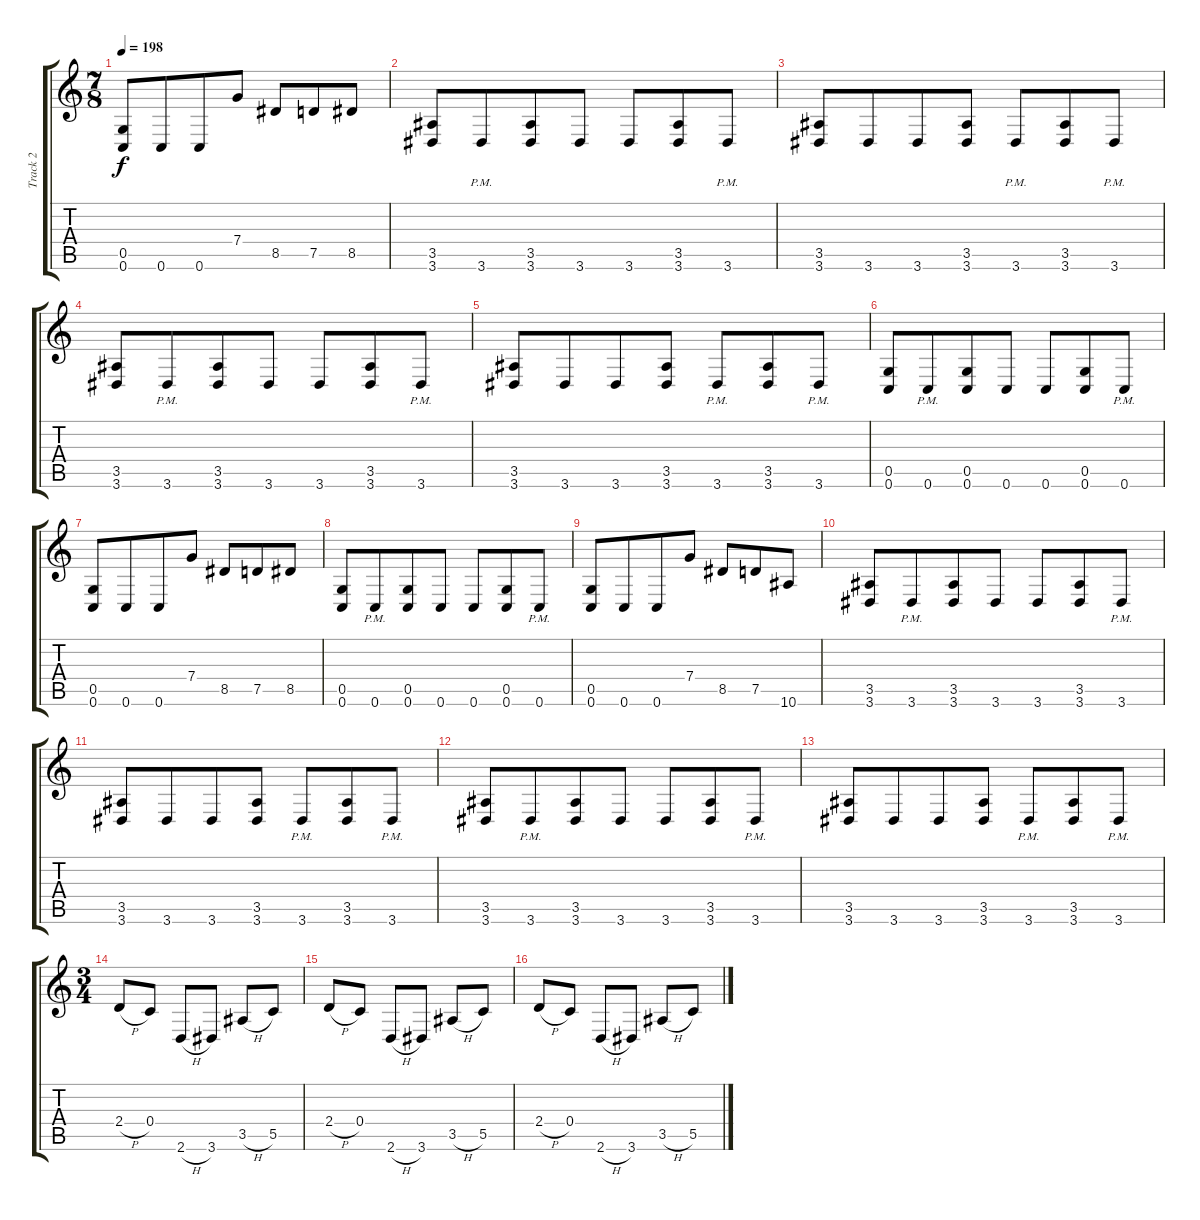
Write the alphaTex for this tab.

\track ("Track 2" "Track 2") {instrument distortionguitar}
\staff {score tabs}
\tuning (D4 A3 F3 C3 G2 C2) {hide}
\ts (7 8)
\tempo 198
\clef g2
\ks c
(0.5 0.6).8{dy f} 0.6.8 0.6.8 7.4.8 8.5.8 7.5.8 8.5.8 |
(3.5 3.6).8 3.6{pm}.8 (3.5 3.6).8 3.6.8 3.6.8 (3.5 3.6).8 3.6{pm}.8 |
(3.5 3.6).8 3.6.8 3.6.8 (3.5 3.6).8 3.6{pm}.8 (3.5 3.6).8 3.6{pm}.8 |
(3.5 3.6).8 3.6{pm}.8 (3.5 3.6).8 3.6.8 3.6.8 (3.5 3.6).8 3.6{pm}.8 |
(3.5 3.6).8 3.6.8 3.6.8 (3.5 3.6).8 3.6{pm}.8 (3.5 3.6).8 3.6{pm}.8 |
(0.5 0.6).8 0.6{pm}.8 (0.5 0.6).8 0.6.8 0.6.8 (0.5 0.6).8 0.6{pm}.8 |
(0.5 0.6).8 0.6.8 0.6.8 7.4.8 8.5.8 7.5.8 8.5.8 |
(0.5 0.6).8 0.6{pm}.8 (0.5 0.6).8 0.6.8 0.6.8 (0.5 0.6).8 0.6{pm}.8 |
(0.5 0.6).8 0.6.8 0.6.8 7.4.8 8.5.8 7.5.8 10.6.8 |
(3.5 3.6).8 3.6{pm}.8 (3.5 3.6).8 3.6.8 3.6.8 (3.5 3.6).8 3.6{pm}.8 |
(3.5 3.6).8 3.6.8 3.6.8 (3.5 3.6).8 3.6{pm}.8 (3.5 3.6).8 3.6{pm}.8 |
(3.5 3.6).8 3.6{pm}.8 (3.5 3.6).8 3.6.8 3.6.8 (3.5 3.6).8 3.6{pm}.8 |
(3.5 3.6).8 3.6.8 3.6.8 (3.5 3.6).8 3.6{pm}.8 (3.5 3.6).8 3.6{pm}.8 |
\ts (3 4)
2.4{h}.8 0.4.8 2.6{h}.8 3.6.8 3.5{h}.8 5.5.8 |
2.4{h}.8 0.4.8 2.6{h}.8 3.6.8 3.5{h}.8 5.5.8 |
2.4{h}.8 0.4.8 2.6{h}.8 3.6.8 3.5{h}.8 5.5.8
